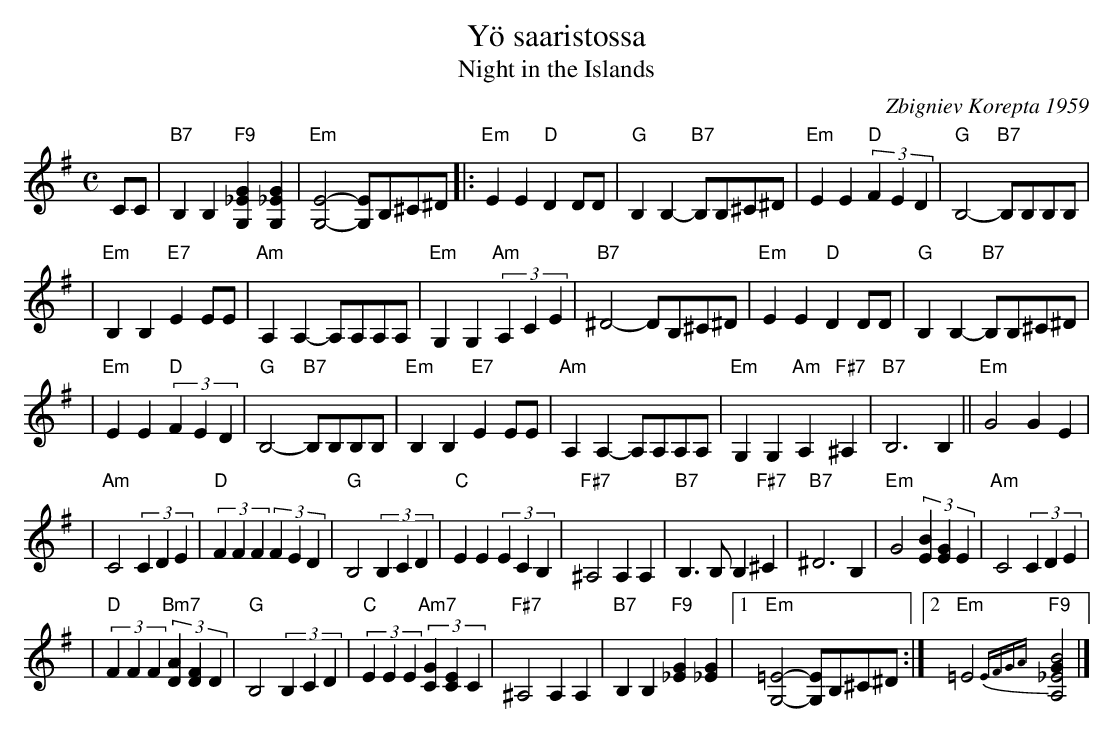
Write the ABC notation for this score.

X:1
T: Y\"o saaristossa
T: Night in the Islands
C: Zbigniev Korepta 1959
M: C
L: 1/8
K: Em
CC \
| "B7"B,2B,2 "F9"[G2_E2G,2][G2_E2G,2] \
| "Em"[E4-G,4-] [EG,]B,^C^D \
|: "Em"E2E2 "D"D2DD \
| "G"B,2B,2- "B7"B,B,^C^D \
| "Em"E2E2 "D"(3F2E2D2 \
| "G"B,4- "B7"B,B,B,B, |
| "Em"B,2B,2 "E7"E2EE \
| "Am"A,2A,2- A,A,A,A, \
| "Em"G,2G,2 "Am"(3A,2C2E2 \
| "B7"^D4- DB,^C^D \
| "Em"E2E2 "D"D2DD \
| "G"B,2B,2- "B7"B,B,^C^D |
| "Em"E2E2 "D"(3F2E2D2 \
| "G"B,4- "B7"B,B,B,B, \
| "Em"B,2B,2 "E7"E2EE \
| "Am"A,2A,2- A,A,A,A, \
| "Em"G,2G,2 "Am"A,2"F#7"^A,2 \
| "B7"B,6 B,2 \
|| "Em"G4 G2E2 |
| "Am"C4 (3C2D2E2 \
| "D"(3F2F2F2 (3F2E2D2 \
| "G"B,4 (3B,2C2D2 \
| "C"E2E2 (3E2C2B,2 \
| "F#7"^A,4 A,2 A,2 \
| "B7"B,3 B, B,2 "F#7"^C2 \
| "B7"^D6 B,2 \
| "Em"G4 (3[B2E2][G2E2]E2 \
| "Am"C4 (3C2D2E2 |
| "D"(3F2F2F2 "Bm7"(3[A2D2][F2D2]D2 \
| "G"B,4 (3B,2C2D2 \
| "C"(3E2E2E2 "Am7"(3[G2C2][E2C2]C2 \
| "F#7"^A,4 A,2A,2 \
| "B7"B,2B,2 "F9"[G2_E2][G2_E2] \
|1 "Em"[=E4-G,4-] [EG,]B,^C^D \
:|2 "Em"=E4 {EFGA}"F9"[B4G2_E4A,4] |]
